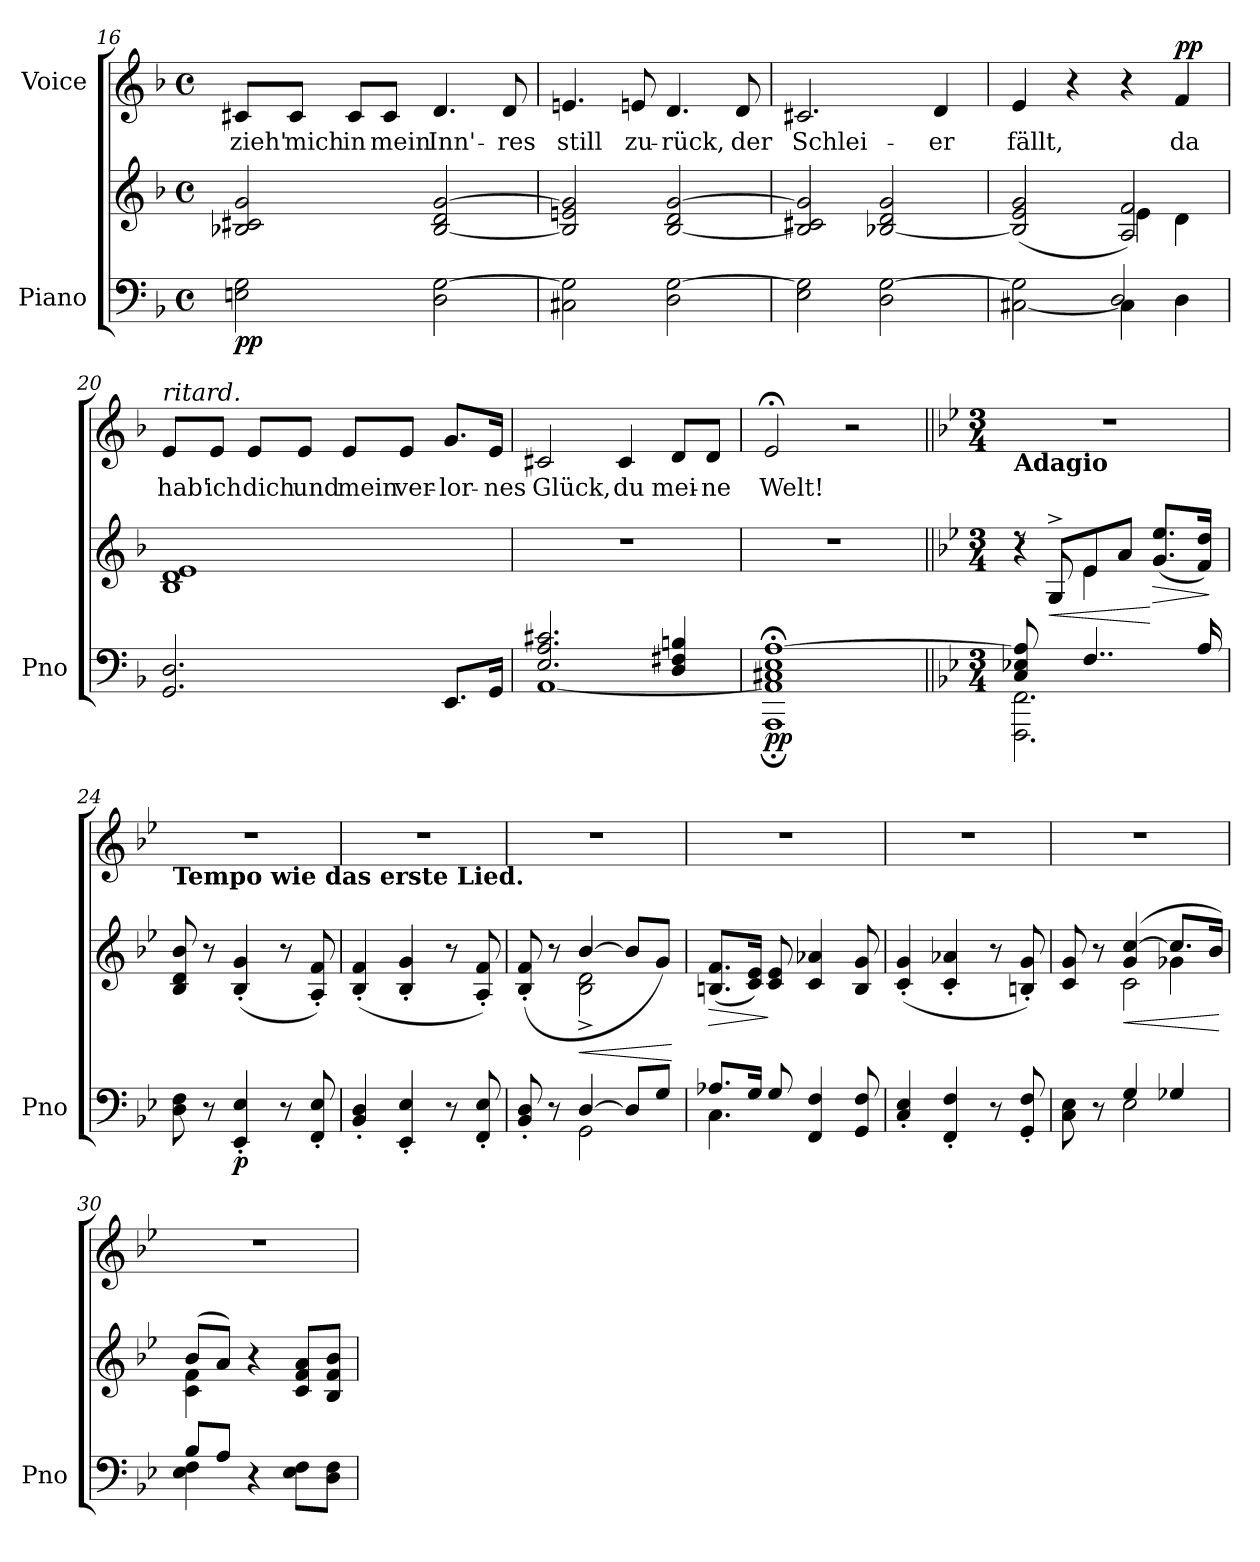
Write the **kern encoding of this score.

**kern	**kern	**dynam	**kern	**text	**dynam
*part2	*part2	*part2	*part1	*part1	*part1
*staff3	*staff2	*staff2/3	*staff1	*staff1	*staff1
*I"Piano	*	*	*I"Voice	*	*
*I'Pno	*	*	*	*	*
*clefF4	*clefG2	*	*clefG2	*	*
*k[b-]	*k[b-]	*	*k[b-]	*	*
*M4/4	*M4/4	*	*M4/4	*	*
*met(c)	*met(c)	*	*met(c)	*	*
=16	=16	=16	=16	=16	=16
!	!	!LO:DY:b=2	!	!	!
2En\ 2G\	2B-X/ 2c#X/ 2g/	pp	8c#X/L	zieh'	.
.	.	.	8c#/J	mich	.
.	.	.	8c#/L	in	.
.	.	.	8c#/J	mein	.
2D\ [2G\	[2B-/ 2d/ [2g/	.	4.d/	Inn'-	.
.	.	.	8d/	-res	.
=17	=17	=17	=17	=17	=17
2C#X\ 2G\]	2B-/] 2en/ 2g/]	.	4.en/	still	.
.	.	.	8en/	zu-	.
2D\ [2G\	[2B-/ 2d/ [2g/	.	4.d/	-rück,	.
.	.	.	8d/	der	.
=18	=18	=18	=18	=18	=18
2E\ 2G\]	2B-/] 2c#X/ 2g/]	.	2.c#X/	Schlei-	.
2D\ [2G\	[2B-X/ 2d/ 2g/	.	.	.	.
.	.	.	4d/	-er	.
=19	=19	=19	=19	=19	=19
*^	*^	*	*	*	*
[2C#X\ 2G\]	2ryy	(2B-/] 2e/ 2g/	2ryy	.	4e/	fällt,	.
.	.	.	.	.	4r	.	.
4C#\]	2D/	2A/ 2f/)	4e\	.	4r	.	.
!	!	!	!	!	!	!	!LO:DY:b
4D\	.	.	4d\	.	4f/	da	pp
*v	*v	*	*	*	*	*	*
=20	=20	=20	=20	=20	=20	=20
!	!	!	!	!LO:TX:i:t=ritard.	!	!
!	!LO:TX:i:t=ritard.	!	!	!	!	!
*	*v	*v	*	*	*	*
2.GG/ 2.D/	1B- 1d 1e	.	8e/L	hab'	.
.	.	.	8e/J	ich	.
.	.	.	8e/L	dich	.
.	.	.	8e/J	und	.
.	.	.	8e/L	mein	.
.	.	.	8e/J	ver-	.
8.EE/L	.	.	8.g/L	-lor-	.
16GG/Jk	.	.	16e/Jk	-nes	.
=21	=21	=21	=21	=21	=21
*^	*	*	*	*	*
2.E/ 2.A/ 2.c#X/	[1AA	1r	.	2c#X/	Glück,	.
.	.	.	.	4c#/	du	.
4D/ 4F#X/ 4Bn/	.	.	.	8d/L	mei-	.
.	.	.	.	8d/J	-ne	.
=22	=22	=22	=22	=22	=22	=22
!	!	!	!LO:DY:b=2	!	!	!
1AAA;< 1C#X;< 1E;< [1A;<	1AA;]	1r	pp	2e;</	Welt!	.
.	.	.	.	2r	.	.
=23||	=23||	=23||	=23||	=23||	=23||	=23||
*k[b-e-]	*	*k[b-e-]	*	*k[b-e-]	*	*
*M3/4	*	*M3/4	*	*M3/4	*	*
*	*	*^	*	*	*	*
*	*	*	*^	*	*	*	*
!	!	!	!	!	!	!LO:TX:b:B:t=Adagio	!	!
8C/ 8E-X/ 8A/]	2.FFF\ 2.FF\	8r	4r	8ryy	.	2.r	.	.
!	!	!	!	!	!LO:HP:b	!	!	!
8ryy	.	8G^/L	.	8G/	<	.	.	.
4..F/	.	8e-/	4e-\	2ryy	.	.	.	.
.	.	8a/J	.	.	.	.	.	.
!	!	!	!	!	!LO:HP:n=1:b	!	!	!
.	.	(8.g/ 8.ee-/L	4ryy	.	[ >	.	.	.
16A/	.	16f/ 16dd/Jk)	.	.	.	.	.	.
*v	*v	*	*	*	*	*	*	*
*	*v	*v	*v	*	*	*	*
.	.	]	.	.	.
=24	=24	=24	=24	=24	=24
!	!	!	!LO:TX:b:B:t=Tempo wie das erste Lied.	!	!
8D\ 8F\	8B-/ 8d/ 8b-/	.	2.r	.	.
8r	8r	.	.	.	.
!	!	!LO:DY:b=2	!	!	!
4EE-/' 4E-/'	(4B-/' 4g/'	p	.	.	.
8r	8r	.	.	.	.
8FF/' 8E-/'	8A/' 8f/')	.	.	.	.
=25	=25	=25	=25	=25	=25
4BB-/' 4D/'	(4B-/' 4f/'	.	2.r	.	.
4EE-/' 4E-/'	4B-/' 4g/'	.	.	.	.
8r	8r	.	.	.	.
8FF/' 8E-/'	8A/' 8f/')	.	.	.	.
=26	=26	=26	=26	=26	=26
*^	*^	*	*	*	*
8BB-/'< 8D/'<	4ryy	(8B-/' 8f/'	4ryy	.	2.r	.	.
8r	.	8r	.	.	.	.	.
!	!	!	!	!LO:HP:b	!	!	!
[4D/	2GG\	[4b-/	2B-\^ 2d\^	<	.	.	.
8D/L]	.	8b-/L]	.	.	.	.	.
8G/J	.	8g/J)	.	.	.	.	.
*v	*v	*	*	*	*	*	*
*	*v	*v	*	*	*	*
.	.	[	.	.	.
=27	=27	=27	=27	=27	=27
*^	*	*	*	*	*
!	!	!	!LO:HP:b	!	!	!
8.A-X/L	4.C\	(8.Bn/ 8.f/L	>	2.r	.	.
16G/Jk	.	16c/ 16e-/Jk)	.	.	.	.
8G/	.	8c/ 8e-/	]	.	.	.
4FF/ 4F/	4.ryy	4c/ 4a-X/	.	.	.	.
8GG/ 8F/	.	8B/ 8g/	.	.	.	.
*v	*v	*	*	*	*	*
=28	=28	=28	=28	=28	=28
4C/' 4E-/'	(4c/' 4g/'	.	2.r	.	.
4FF/' 4F/'	4c/' 4a-X/'	.	.	.	.
8r	8r	.	.	.	.
8GG/' 8F/'	8Bn/' 8g/')	.	.	.	.
=29	=29	=29	=29	=29	=29
*^	*^	*	*	*	*
*	*	*	*^	*	*	*	*
8C\ 8E-\	8ryy	8c/ 8g/	4ryy	2ryy	.	2.r	.	.
8r	8ryy	8r	.	.	.	.	.	.
!	!	!	!	!	!LO:HP:b	!	!	!
4G/	2E-\	(4g/ [4cc/	2c\	.	<	.	.	.
4G-X/	.	8.cc/L]	.	4g-X\	.	.	.	.
.	.	16b-/Jk)	.	.	.	.	.	.
*v	*v	*	*	*	*	*	*	*
*	*v	*v	*v	*	*	*	*
.	.	[	.	.	.
=30	=30	=30	=30	=30	=30
*^	*^	*	*	*	*
8B-/L	4E-\ 4F\	(8b-/L	4c\ 4f\	.	2.r	.	.
8A/J	.	8a/J)	.	.	.	.	.
4r	2ryy	4r	2ryy	.	.	.	.
8E-\ 8F\L	.	8c/ 8f/ 8a/L	.	.	.	.	.
8D\ 8F\J	.	8B-/ 8f/ 8b-/J	.	.	.	.	.
*v	*v	*	*	*	*	*	*
*	*v	*v	*	*	*	*
=	=	=	=	=	=
*-	*-	*-	*-	*-	*-
